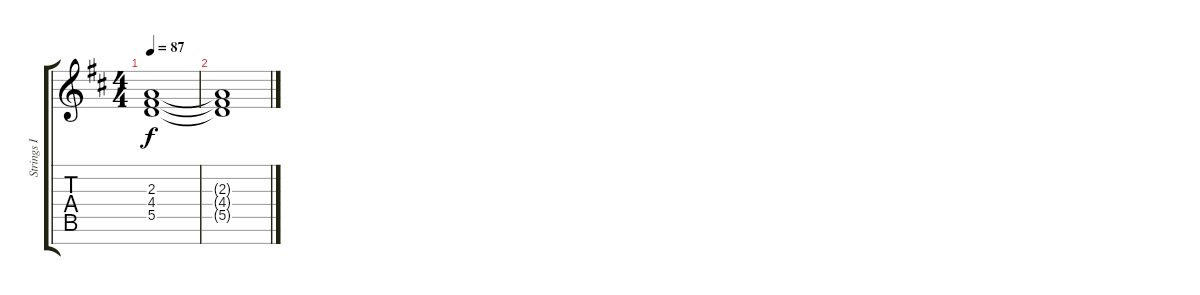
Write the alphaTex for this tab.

\track ("Strings I" "Strings I") {instrument stringensemble1}
\staff {score tabs}
\tuning (E5 B4 G4 D4 A3 E3 B2) {hide}
\ts (4 4)
\tempo 87
\clef g2
\ks d
(2.3{t} 4.4{t} 5.5{t}).1{dy f} |
(2.3{t} 4.4{t} 5.5{t}).1
